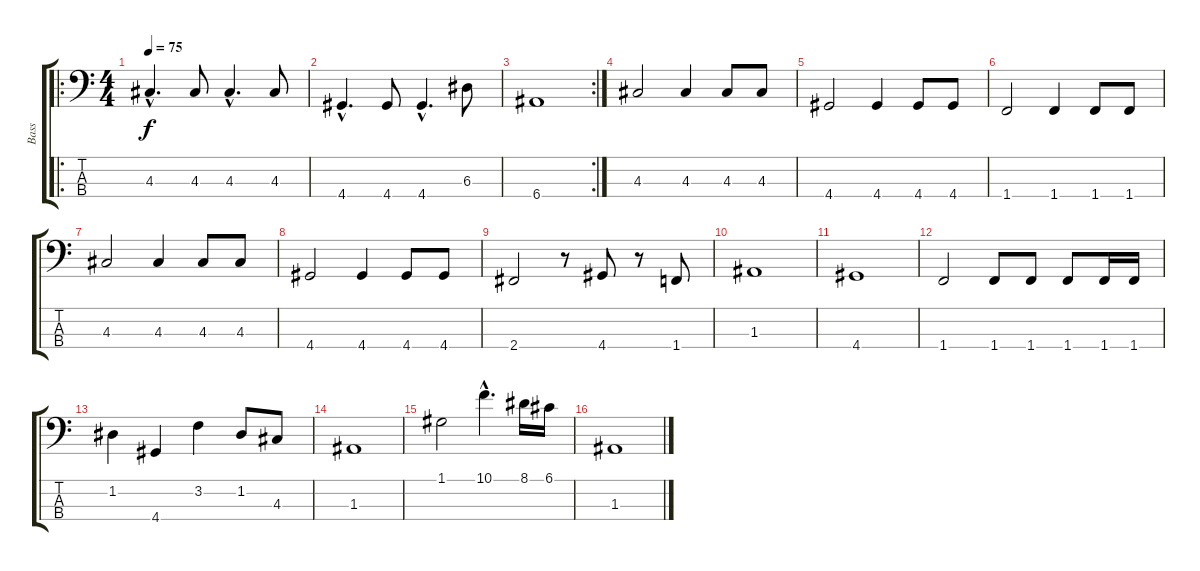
\track ("Bass" "Bass") {instrument electricbassfinger}
\staff {score tabs}
\tuning (G2 D2 A1 E1) {hide}
\ro
\ts (4 4)
\tempo 75
\clef f4
\ks c
4.3{hac}.4{d dy f} 4.3.8 4.3{hac}.4{d} 4.3.8 |
4.4{hac}.4{d} 4.4.8 4.4{hac}.4{d} 6.3.8 |
\rc 2
6.4.1 |
4.3.2 4.3.4 4.3.8 4.3.8 |
4.4.2 4.4.4 4.4.8 4.4.8 |
1.4.2 1.4.4 1.4.8 1.4.8 |
4.3.2 4.3.4 4.3.8 4.3.8 |
4.4.2 4.4.4 4.4.8 4.4.8 |
2.4.2 r.8 4.4.8 r.8 1.4.8 |
1.3.1 |
4.4.1 |
1.4.2 1.4.8 1.4.8 1.4.8 1.4.16 1.4.16 |
1.2.4 4.4.4 3.2.4 1.2.8 4.3.8 |
1.3.1 |
1.1.2 10.1{hac}.4{d} 8.1.16 6.1.16 |
1.3.1
